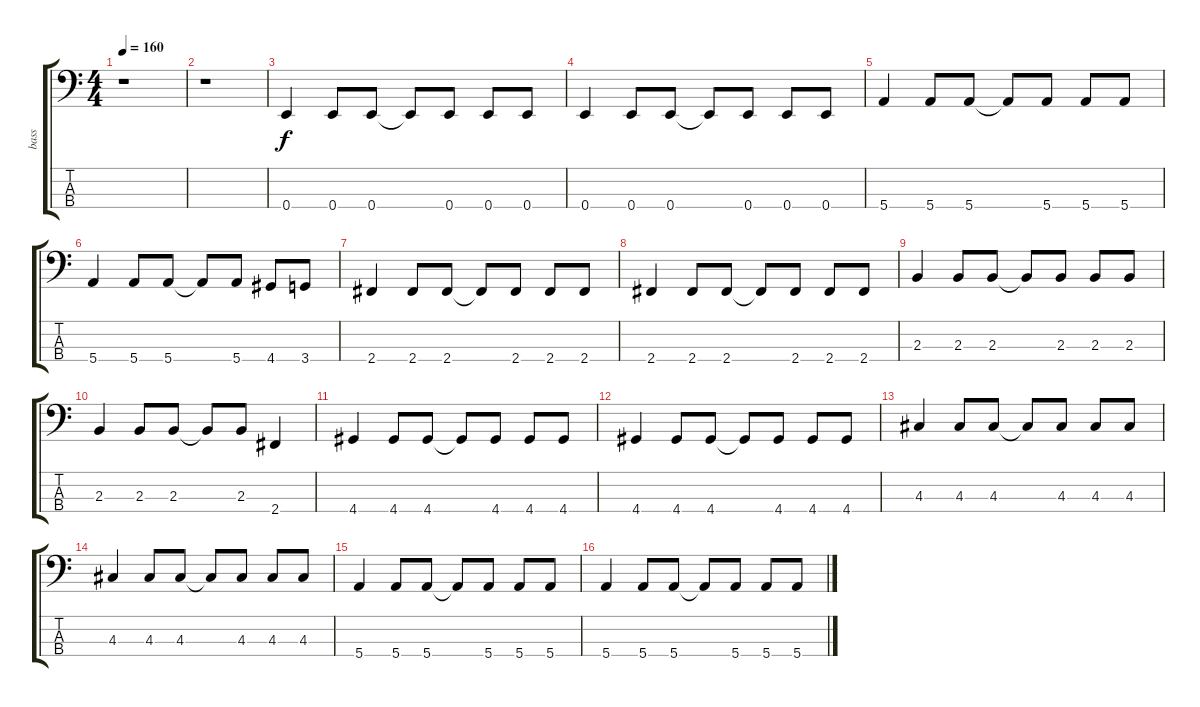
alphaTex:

\track ("bass" "bass") {instrument electricbasspick}
\staff {score tabs}
\tuning (G2 D2 A1 E1) {hide}
\ts (4 4)
\tempo 160
\clef f4
\ks c
r.1{dy f} |
r.1 |
0.4.4 0.4.8 0.4.8 0.4{t}.8 0.4.8 0.4.8 0.4.8 |
0.4.4 0.4.8 0.4.8 0.4{t}.8 0.4.8 0.4.8 0.4.8 |
5.4.4 5.4.8 5.4.8 5.4{t}.8 5.4.8 5.4.8 5.4.8 |
5.4.4 5.4.8 5.4.8 5.4{t}.8 5.4.8 4.4.8 3.4.8 |
2.4.4 2.4.8 2.4.8 2.4{t}.8 2.4.8 2.4.8 2.4.8 |
2.4.4 2.4.8 2.4.8 2.4{t}.8 2.4.8 2.4.8 2.4.8 |
2.3.4 2.3.8 2.3.8 2.3{t}.8 2.3.8 2.3.8 2.3.8 |
2.3.4 2.3.8 2.3.8 2.3{t}.8 2.3.8 2.4.4 |
4.4.4 4.4.8 4.4.8 4.4{t}.8 4.4.8 4.4.8 4.4.8 |
4.4.4 4.4.8 4.4.8 4.4{t}.8 4.4.8 4.4.8 4.4.8 |
4.3.4 4.3.8 4.3.8 4.3{t}.8 4.3.8 4.3.8 4.3.8 |
4.3.4 4.3.8 4.3.8 4.3{t}.8 4.3.8 4.3.8 4.3.8 |
5.4.4 5.4.8 5.4.8 5.4{t}.8 5.4.8 5.4.8 5.4.8 |
5.4.4 5.4.8 5.4.8 5.4{t}.8 5.4.8 5.4.8 5.4.8
